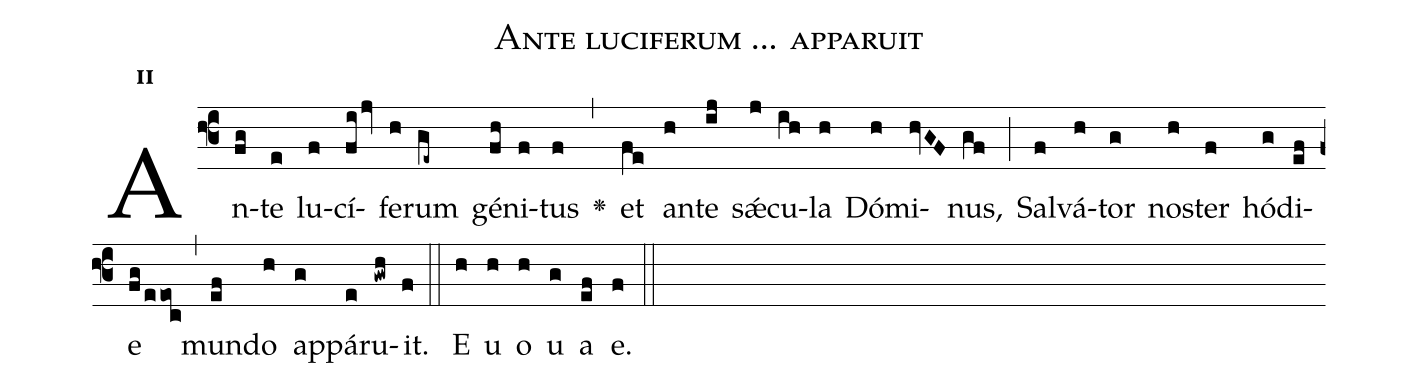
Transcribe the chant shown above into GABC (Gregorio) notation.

name:Ante luciferum ... apparuit;
office-part:Antiphona;
mode:2;
%%
initial-style: 1;
name: Ante luciferum ... apparuit
book: Antiphonae & Responsoria/Tomus I, p. 126;
occasion: In Epiphania Domini;
office-part: Vesperae I Ant 1;
user-notes: ;
commentary: ;
annotation: 2d;
centering-scheme: english;
fontsize: 12;
font: OFLSortsMillGoudy;
height: 11;
width: 4.5;
%%
(f3)An(fg)te(e) lu(f)cí(fijv)fe(h)rum(ge~) gé(fh)ni(f)tus(f) <v>\greheightstar</v>(,) et(fe) an(h)te(ij) sǽ(j)cu(ih)la(h) Dó(h)mi(hvGF)nus,(gf) (;) Sal(f)vá(h)tor(g) no(h)ster(f) hó(g)di(ef)e(fg/eeoc) (,) mun(ef)do(h) ap(g)pá(e)ru(gwh)it.(f) (::)
E(h) u(h) o(h) u(g) a(ef) e.(f) (::)
